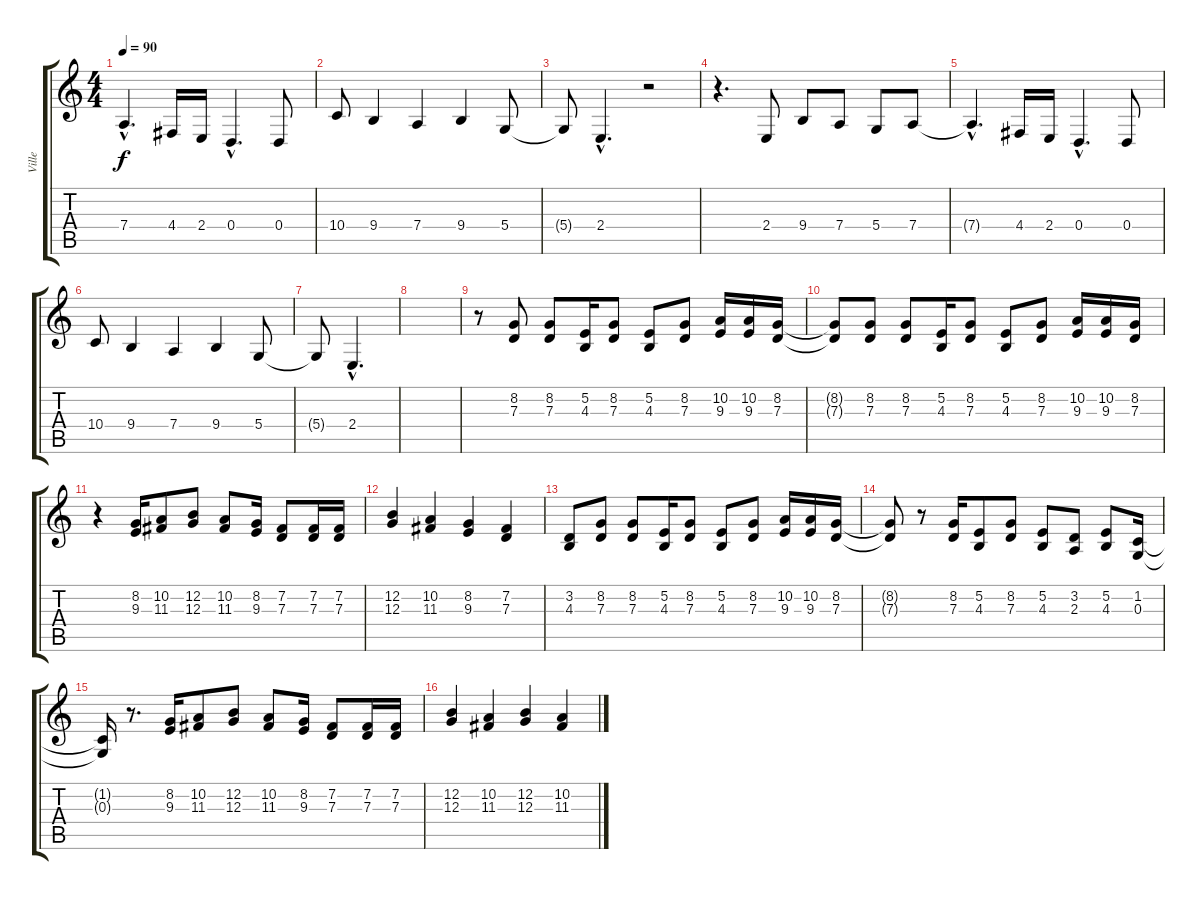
\track ("Ville" "Ville") {instrument flute}
\staff {score tabs}
\tuning (E4 B3 G3 D3 A2 E2) {hide}
\ts (4 4)
\tempo 90
\clef g2
\ks c
7.4{hac t}.4{d dy f} 4.4.16 2.4.16 0.4{hac}.4{d} 0.4.8 |
10.4.8 9.4.4 7.4.4 9.4.4 5.4.8 |
5.4{t}.8 2.4{hac}.4{d} r.2 |
r.4{d} 2.4.8 9.4.8 7.4.8 5.4.8 7.4.8 |
7.4{hac t}.4{d} 4.4.16 2.4.16 0.4{hac}.4{d} 0.4.8 |
10.4.8 9.4.4 7.4.4 9.4.4 5.4.8 |
5.4{t}.8 2.4{hac}.4{d} |
|
r.8 (8.2 7.3).8 (8.2 7.3).8 (5.2 4.3).16 (8.2 7.3).8 (5.2 4.3).8 (8.2 7.3).8 (10.2 9.3).16 (10.2 9.3).16 (8.2 7.3).16 |
(8.2{t} 7.3{t}).8 (8.2 7.3).8 (8.2 7.3).8 (5.2 4.3).16 (8.2 7.3).8 (5.2 4.3).8 (8.2 7.3).8 (10.2 9.3).16 (10.2 9.3).16 (8.2 7.3).16 |
r.4 (8.2 9.3).16 (10.2 11.3).8 (12.2 12.3).8 (10.2 11.3).8 (8.2 9.3).16 (7.2 7.3).8 (7.2 7.3).16 (7.2 7.3).16 |
(12.2 12.3).4 (10.2 11.3).4 (8.2 9.3).4 (7.2 7.3).4 |
(3.2 4.3).8 (8.2 7.3).8 (8.2 7.3).8 (5.2 4.3).16 (8.2 7.3).8 (5.2 4.3).8 (8.2 7.3).8 (10.2 9.3).16 (10.2 9.3).16 (8.2 7.3).16 |
(8.2{t} 7.3{t}).8 r.8 (8.2 7.3).16 (5.2 4.3).8 (8.2 7.3).8 (5.2 4.3).8 (3.2 2.3).8 (5.2 4.3).8 (1.2 0.3).16 |
(1.2{t} 0.3{t}).16 r.8{d} (8.2 9.3).16 (10.2 11.3).8 (12.2 12.3).8 (10.2 11.3).8 (8.2 9.3).16 (7.2 7.3).8 (7.2 7.3).16 (7.2 7.3).16 |
(12.2 12.3).4 (10.2 11.3).4 (12.2 12.3).4 (10.2 11.3).4
